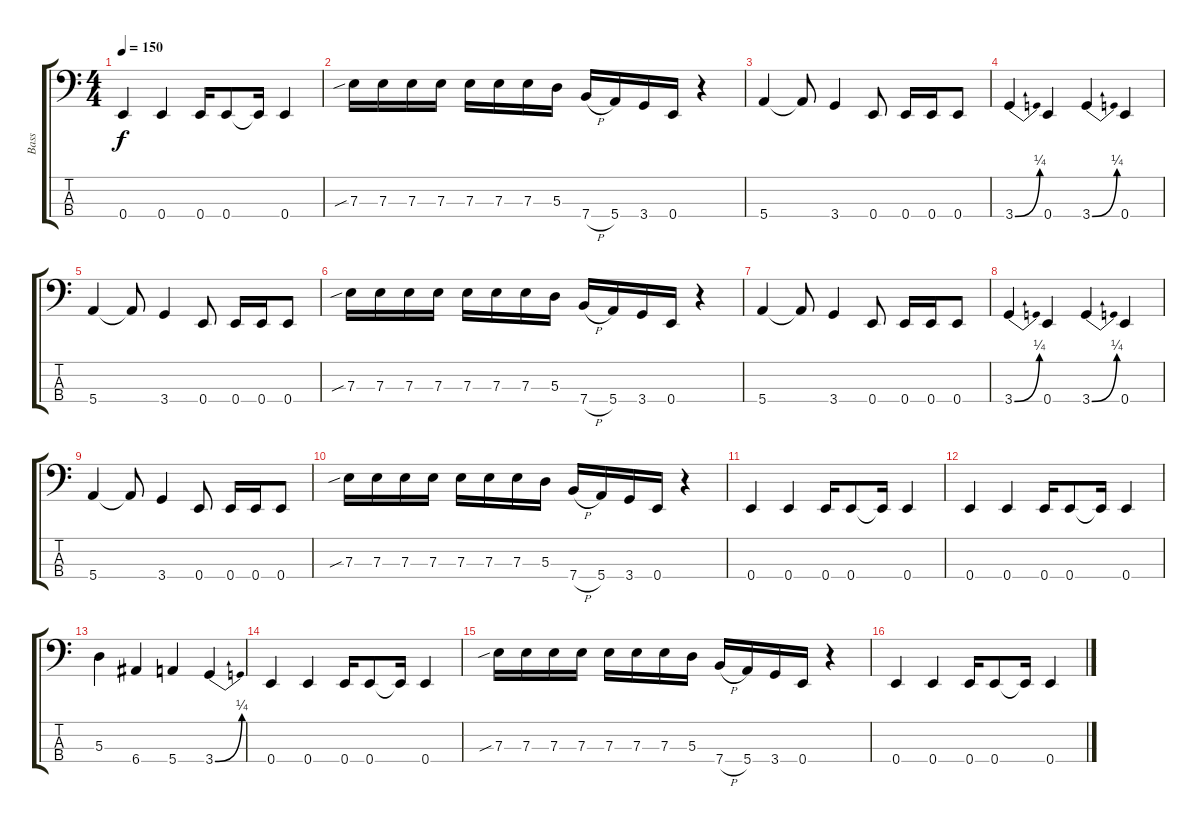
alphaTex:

\track ("Bass" "Bass") {instrument electricbassfinger}
\staff {score tabs}
\tuning (G2 D2 A1 E1) {hide}
\ts (4 4)
\tempo 150
\clef f4
\ks c
0.4.4{dy f} 0.4.4 0.4.16 0.4.8 0.4{t}.16 0.4.4 |
7.3{sib}.16 7.3.16 7.3.16 7.3.16 7.3.16 7.3.16 7.3.16 5.3.16 7.4{h}.16 5.4.16 3.4.16 0.4.16 r.4 |
5.4.4 5.4{t}.8 3.4.4 0.4.8 0.4.16 0.4.16 0.4.8 |
3.4{be (bend 0 0 60 1)}.4 0.4.4 3.4{be (bend 0 0 60 1)}.4 0.4.4 |
5.4.4 5.4{t}.8 3.4.4 0.4.8 0.4.16 0.4.16 0.4.8 |
7.3{sib}.16 7.3.16 7.3.16 7.3.16 7.3.16 7.3.16 7.3.16 5.3.16 7.4{h}.16 5.4.16 3.4.16 0.4.16 r.4 |
5.4.4 5.4{t}.8 3.4.4 0.4.8 0.4.16 0.4.16 0.4.8 |
3.4{be (bend 0 0 60 1)}.4 0.4.4 3.4{be (bend 0 0 60 1)}.4 0.4.4 |
5.4.4 5.4{t}.8 3.4.4 0.4.8 0.4.16 0.4.16 0.4.8 |
7.3{sib}.16 7.3.16 7.3.16 7.3.16 7.3.16 7.3.16 7.3.16 5.3.16 7.4{h}.16 5.4.16 3.4.16 0.4.16 r.4 |
0.4.4 0.4.4 0.4.16 0.4.8 0.4{t}.16 0.4.4 |
0.4.4 0.4.4 0.4.16 0.4.8 0.4{t}.16 0.4.4 |
5.3.4 6.4.4 5.4.4 3.4{be (bend 0 0 60 1)}.4 |
0.4.4 0.4.4 0.4.16 0.4.8 0.4{t}.16 0.4.4 |
7.3{sib}.16 7.3.16 7.3.16 7.3.16 7.3.16 7.3.16 7.3.16 5.3.16 7.4{h}.16 5.4.16 3.4.16 0.4.16 r.4 |
0.4.4 0.4.4 0.4.16 0.4.8 0.4{t}.16 0.4.4
